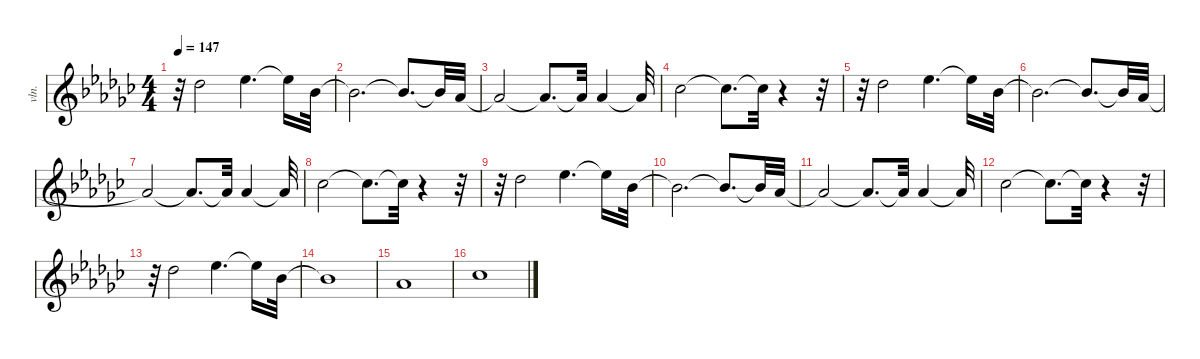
\defaultSystemsLayout 8
\hideDynamics
\bracketExtendMode nobrackets
\otherSystemsTrackNameOrientation horizontal
\track ("Keyboards 1-hid" "vln.") {defaultSystemsLayout 4 instrument stringensemble1}
\staff {score}
\tuning (Eb4 Bb3 Gb3 Db3 Ab2 Eb2)
\ts (4 4)
\tempo 147
\clef g2
\ks ebminor
r.32{dy fff beam Down} 10.1{acc b}.2{beam Down} 12.1{acc b}.4{d beam Down} 12.1{t acc b}.16{beam Down} 12.2{acc b}.32{beam Down} |
12.2{t acc b}.2{d beam Down} 12.2{t acc b}.8{d beam Up} 12.2{t acc b}.32{beam Up} 5.1{acc b}.32{beam Up} |
5.1{t acc b}.2{beam Up} 5.1{t acc b}.8{d beam Up} 5.1{t acc b}.32{beam Up} 5.1{acc b}.4{beam Up} 5.1{t acc b}.32{beam Up} |
8.1{acc b}.2{beam Down} 8.1{t acc b}.8{d beam Down} 8.1{t acc b}.32{beam Down} r.4{beam Down} r.32{beam Down} |
r.32{beam Down} 10.1{acc b}.2{beam Down} 12.1{acc b}.4{d beam Down} 12.1{t acc b}.16{beam Down} 12.2{acc b}.32{beam Down} |
12.2{t acc b}.2{d beam Down} 12.2{t acc b}.8{d beam Up} 12.2{t acc b}.32{beam Up} 5.1{acc b}.32{beam Up} |
5.1{t acc b}.2{beam Up} 5.1{t acc b}.8{d beam Up} 5.1{t acc b}.32{beam Up} 5.1{acc b}.4{beam Up} 5.1{t acc b}.32{beam Up} |
8.1{acc b}.2{beam Down} 8.1{t acc b}.8{d beam Down} 8.1{t acc b}.32{beam Down} r.4{beam Down} r.32{beam Down} |
r.32{beam Down} 10.1{acc b}.2{beam Down} 12.1{acc b}.4{d beam Down} 12.1{t acc b}.16{beam Down} 12.2{acc b}.32{beam Down} |
12.2{t acc b}.2{d beam Down} 12.2{t acc b}.8{d beam Up} 12.2{t acc b}.32{beam Up} 5.1{acc b}.32{beam Up} |
5.1{t acc b}.2{beam Up} 5.1{t acc b}.8{d beam Up} 5.1{t acc b}.32{beam Up} 5.1{acc b}.4{beam Up} 5.1{t acc b}.32{beam Up} |
8.1{acc b}.2{beam Down} 8.1{t acc b}.8{d beam Down} 8.1{t acc b}.32{beam Down} r.4{beam Down} r.32{beam Down} |
r.32{beam Down} 10.1{acc b}.2{beam Down} 12.1{acc b}.4{d beam Down} 12.1{t acc b}.16{beam Down} 12.2{acc b}.32{beam Down} |
12.2{t acc b}.1{beam Down} |
5.1{acc b}.1{beam Up} |
8.1{acc b}.1{beam Down}
